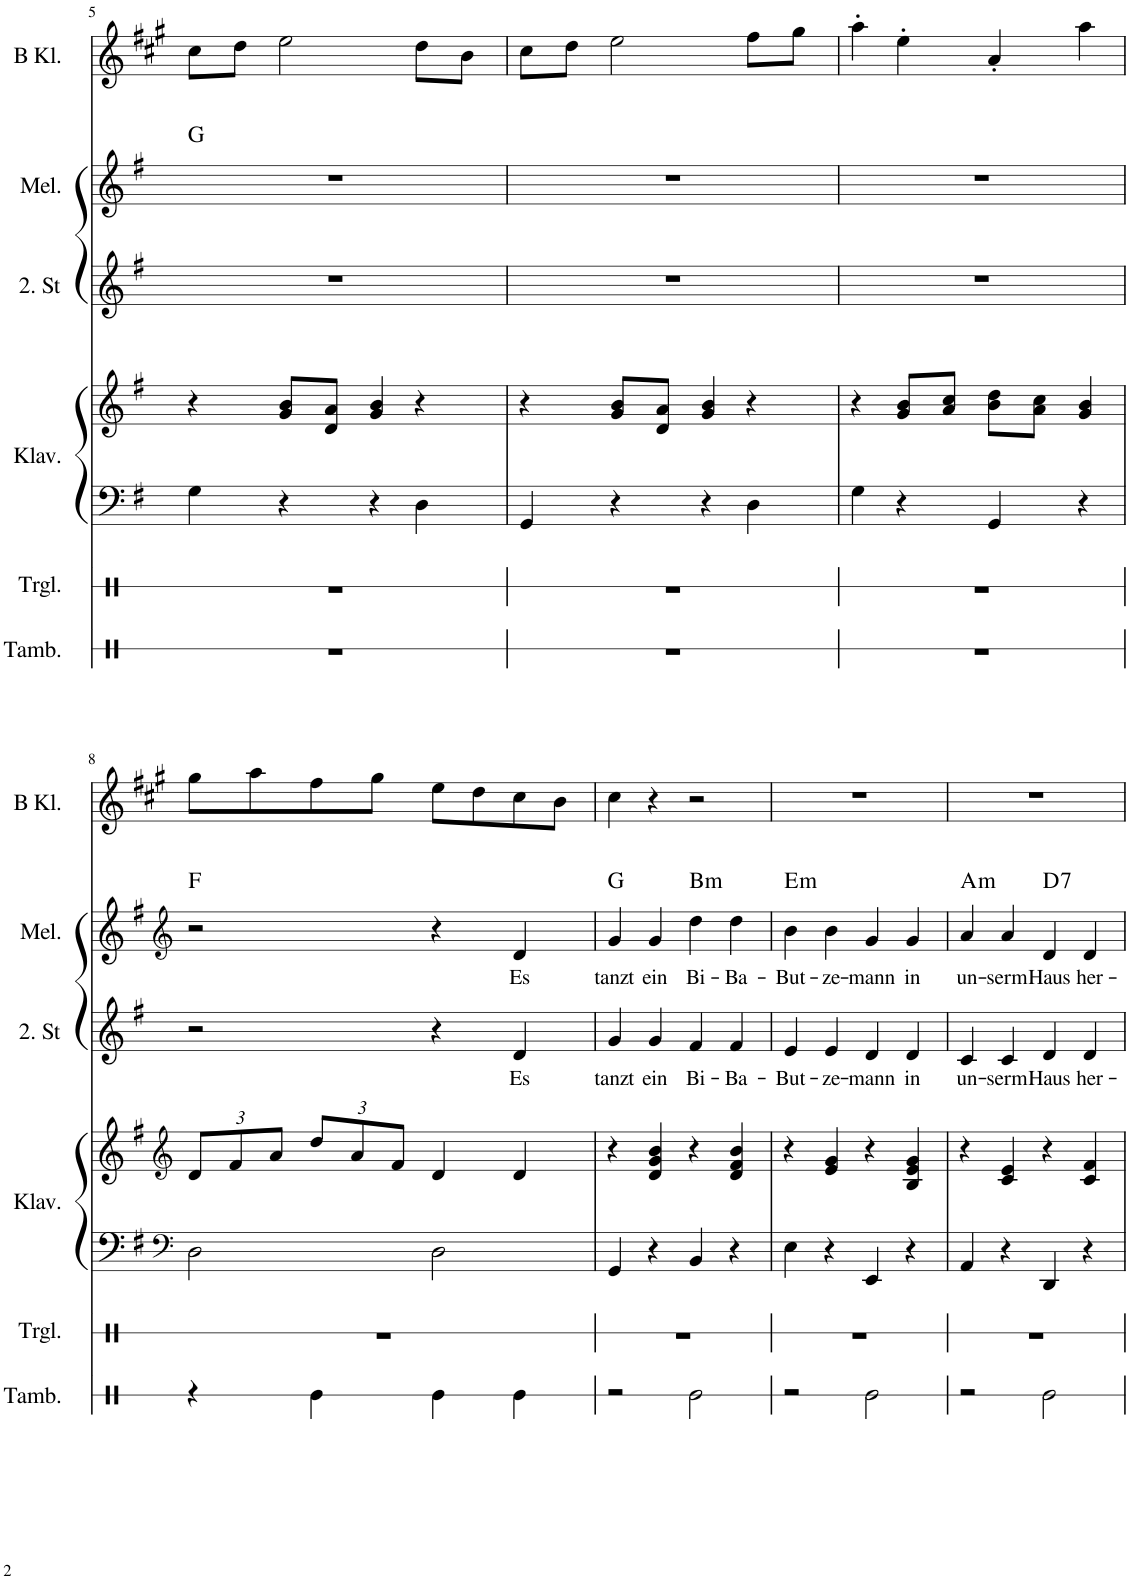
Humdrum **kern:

**kern	**kern	**kern	**kern	**kern	**text	**kern	**text	**harte	**kern
*part6	*part5	*part4	*part4	*part3	*part3	*part2	*part2	*part2	*part1
*staff7	*staff6	*staff5	*staff4	*staff3	*staff3	*staff2	*staff2	*	*staff1
*I"Tamburin	*I"Triangel	*I"Klavier	*	*I"2. Stimme	*	*I"Melodie	*	*	*I"B Klarinette
*I'Tamb.	*I'Trgl.	*I'Klav.	*	*I'2. St	*	*I'Mel.	*	*	*I'B Kl.
!!LO:PB:g=z
*clefX	*clefX	*clefF4	*clefG2	*clefG2	*	*clefG2	*	*	*clefG2
*	*	*	*	*	*	*	*	*	*Trd1c2
*k[]	*k[]	*k[f#]	*k[f#]	*k[f#]	*	*k[f#]	*	*	*k[f#c#g#]
*M4/4	*M4/4	*M4/4	*M4/4	*M4/4	*	*M4/4	*	*	*M4/4
=5	=5	=5	=5	=5	=5	=5	=5	=5	=5
1r	1r	4G\	4r	1r	.	1r	.	G:maj	8cc#\L
.	.	.	.	.	.	.	.	.	8dd\J
.	.	4r	8g/ 8b/L	.	.	.	.	.	2ee\
.	.	.	8d/ 8a/J	.	.	.	.	.	.
.	.	4r	4g/ 4b/	.	.	.	.	.	.
.	.	4D\	4r	.	.	.	.	.	8dd\L
.	.	.	.	.	.	.	.	.	8b\J
=6	=6	=6	=6	=6	=6	=6	=6	=6	=6
1r	1r	4GG/	4r	1r	.	1r	.	.	8cc#\L
.	.	.	.	.	.	.	.	.	8dd\J
.	.	4r	8g/ 8b/L	.	.	.	.	.	2ee\
.	.	.	8d/ 8a/J	.	.	.	.	.	.
.	.	4r	4g/ 4b/	.	.	.	.	.	.
.	.	4D\	4r	.	.	.	.	.	8ff#\L
.	.	.	.	.	.	.	.	.	8gg#\J
=7	=7	=7	=7	=7	=7	=7	=7	=7	=7
1r	1r	4G\	4r	1r	.	1r	.	.	4aa'\
.	.	4r	8g/ 8b/L	.	.	.	.	.	4ee'\
.	.	.	8a/ 8cc/J	.	.	.	.	.	.
.	.	4GG/	8b\ 8dd\L	.	.	.	.	.	4a'/
.	.	.	8a\ 8cc\J	.	.	.	.	.	.
.	.	4r	4g/ 4b/	.	.	.	.	.	4aa\
!!LO:LB:g=z
=8	=8	=8	=8	=8	=8	=8	=8	=8	=8
*	*	*clefF4	*clefG2	*	*	*clefG2	*	*	*
*	*	*	*Xbrackettup	*	*	*	*	*	*
4r	1r	2D\	12d/L	2r	.	2r	.	F:maj	8gg#\L
.	.	.	12f#/	.	.	.	.	.	.
.	.	.	.	.	.	.	.	.	8aa\
.	.	.	12a/J	.	.	.	.	.	.
4Re\	.	.	12dd/L	.	.	.	.	.	8ff#\
.	.	.	12a/	.	.	.	.	.	.
.	.	.	.	.	.	.	.	.	8gg#\J
.	.	.	12f#/J	.	.	.	.	.	.
4Re\	.	2D\	4d/	4r	.	4r	.	.	8ee\L
.	.	.	.	.	.	.	.	.	8dd\
!	!	!	!	!	!LO:LY:b	!	!LO:LY:b	!	!
4Re\	.	.	4d/	4d/	Es	4d/	Es	.	8cc#\
.	.	.	.	.	.	.	.	.	8b\J
=9	=9	=9	=9	=9	=9	=9	=9	=9	=9
!	!	!	!	!	!LO:LY:b	!	!LO:LY:b	!	!
2r	1r	4GG/	4r	4g/	tanzt	4g/	tanzt	G:maj	4cc#\
!	!	!	!	!	!LO:LY:b	!	!LO:LY:b	!	!
.	.	4r	4d/ 4g/ 4b/	4g/	ein	4g/	ein	.	4r
!	!	!	!	!	!LO:LY:b	!	!LO:LY:b	!LO:H:kt=m	!
2Re\	.	4BB/	4r	4f#/	Bi-	4dd\	Bi-	B:min	2r
!	!	!	!	!	!LO:LY:b	!	!LO:LY:b	!	!
.	.	4r	4d/ 4f#/ 4b/	4f#/	Ba-	4dd\	Ba-	.	.
=10	=10	=10	=10	=10	=10	=10	=10	=10	=10
!	!	!	!	!	!LO:LY:b	!	!LO:LY:b	!LO:H:kt=m	!
2r	1r	4E\	4r	4e/	But-	4b\	But-	E:min	1r
!	!	!	!	!	!LO:LY:b	!	!LO:LY:b	!	!
.	.	4r	4e/ 4g/	4e/	ze-	4b\	ze-	.	.
!	!	!	!	!	!LO:LY:b	!	!LO:LY:b	!	!
2Re\	.	4EE/	4r	4d/	mann	4g/	mann	.	.
!	!	!	!	!	!LO:LY:b	!	!LO:LY:b	!	!
.	.	4r	4B/ 4e/ 4g/	4d/	in	4g/	in	.	.
=11	=11	=11	=11	=11	=11	=11	=11	=11	=11
!	!	!	!	!	!LO:LY:b	!	!LO:LY:b	!LO:H:kt=m	!
2r	1r	4AA/	4r	4c/	un-	4a/	un-	A:min	1r
!	!	!	!	!	!LO:LY:b	!	!LO:LY:b	!	!
.	.	4r	4c/ 4e/	4c/	serm	4a/	serm	.	.
!	!	!	!	!	!LO:LY:b	!	!LO:LY:b	!LO:H:kt=7	!
2Re\	.	4DD/	4r	4d/	Haus	4d/	Haus	D:7	.
!	!	!	!	!	!LO:LY:b	!	!LO:LY:b	!	!
.	.	4r	4c/ 4f#/	4d/	her-	4d/	her-	.	.
=	=	=	=	=	=	=	=	=	=
*-	*-	*-	*-	*-	*-	*-	*-	*-	*-
